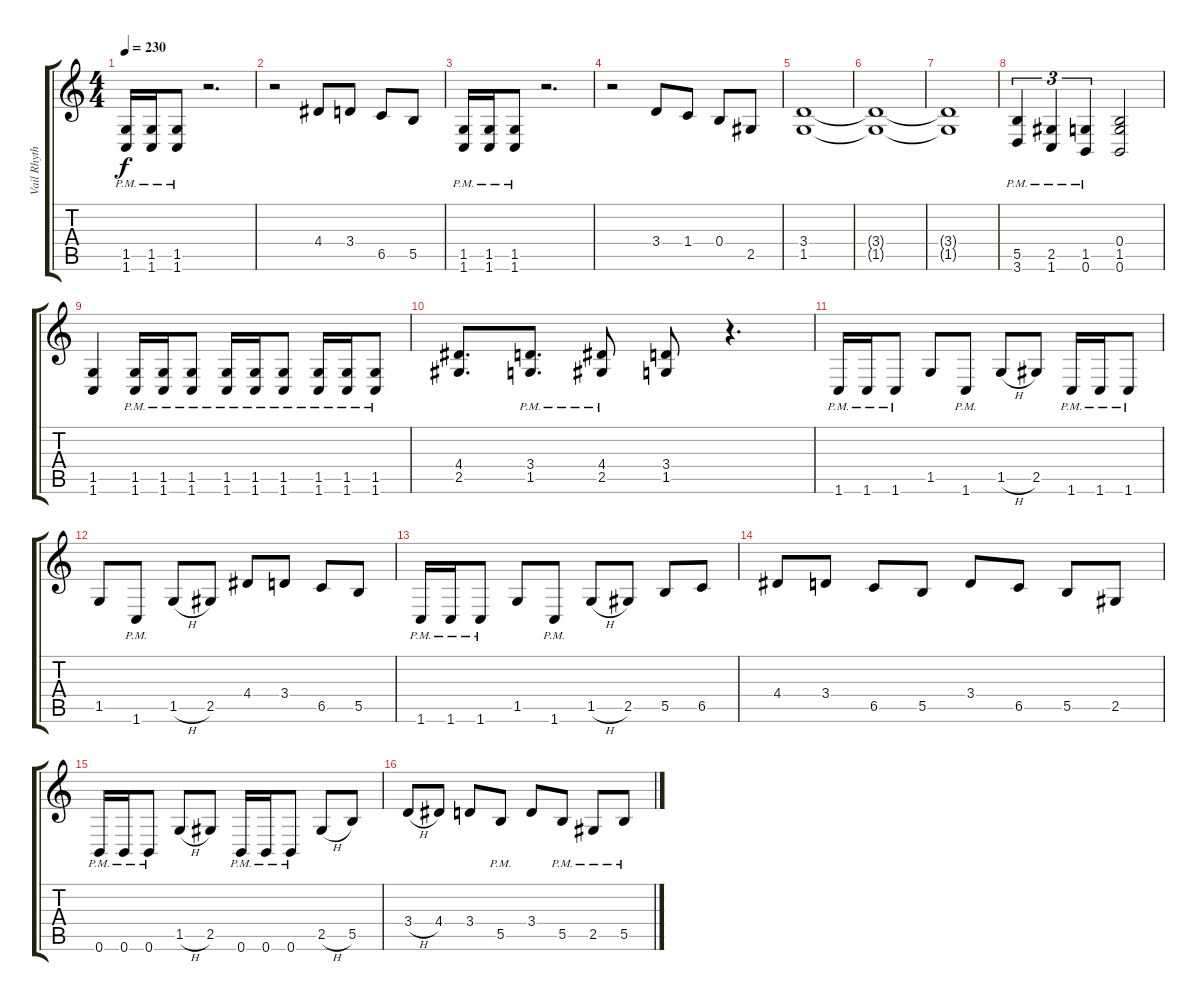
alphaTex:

\track ("Vail Rhythm" "Vail Rhyth") {instrument overdrivenguitar}
\staff {score tabs}
\tuning (Db4 Ab3 E3 B2 Gb2 B1) {hide}
\ts (4 4)
\tempo 230
\clef g2
\ks c
(1.5{pm} 1.6{pm}).16{dy f} (1.5{pm} 1.6{pm}).16 (1.5{pm} 1.6{pm}).8 r.2{d} |
r.2 4.4.8 3.4.8 6.5.8 5.5.8 |
(1.5{pm} 1.6{pm}).16 (1.5{pm} 1.6{pm}).16 (1.5{pm} 1.6{pm}).8 r.2{d} |
r.2 3.4.8 1.4.8 0.4.8 2.5.8 |
(3.4 1.5).1 |
(3.4{t} 1.5{t}).1 |
(3.4{t} 1.5{t}).1 |
(5.5{pm} 3.6{pm}).4{tu (3 2)} (2.5{pm} 1.6{pm}).4{tu (3 2)} (1.5{pm} 0.6{pm}).4{tu (3 2)} (0.4 1.5 0.6).2 |
(1.5 1.6).4 (1.5{pm} 1.6{pm}).16 (1.5{pm} 1.6{pm}).16 (1.5{pm} 1.6{pm}).8 (1.5{pm} 1.6{pm}).16 (1.5{pm} 1.6{pm}).16 (1.5{pm} 1.6{pm}).8 (1.5{pm} 1.6{pm}).16 (1.5{pm} 1.6{pm}).16 (1.5{pm} 1.6{pm}).8 |
(4.4 2.5).8{d} (3.4{pm} 1.5{pm}).8{d} (4.4{pm} 2.5{pm}).8 (3.4 1.5).8 r.4{d} |
1.6{pm}.16 1.6{pm}.16 1.6{pm}.8 1.5.8 1.6{pm}.8 1.5{h}.8 2.5.8 1.6{pm}.16 1.6{pm}.16 1.6{pm}.8 |
1.5.8 1.6{pm}.8 1.5{h}.8 2.5.8 4.4.8 3.4.8 6.5.8 5.5.8 |
1.6{pm}.16 1.6{pm}.16 1.6{pm}.8 1.5.8 1.6{pm}.8 1.5{h}.8 2.5.8 5.5.8 6.5.8 |
4.4.8 3.4.8 6.5.8 5.5.8 3.4.8 6.5.8 5.5.8 2.5.8 |
0.6{pm}.16 0.6{pm}.16 0.6{pm}.8 1.5{h}.8 2.5.8 0.6{pm}.16 0.6{pm}.16 0.6{pm}.8 2.5{h}.8 5.5.8 |
3.4{h}.8 4.4.8 3.4.8 5.5{pm}.8 3.4.8 5.5{pm}.8 2.5{pm}.8 5.5{pm}.8
